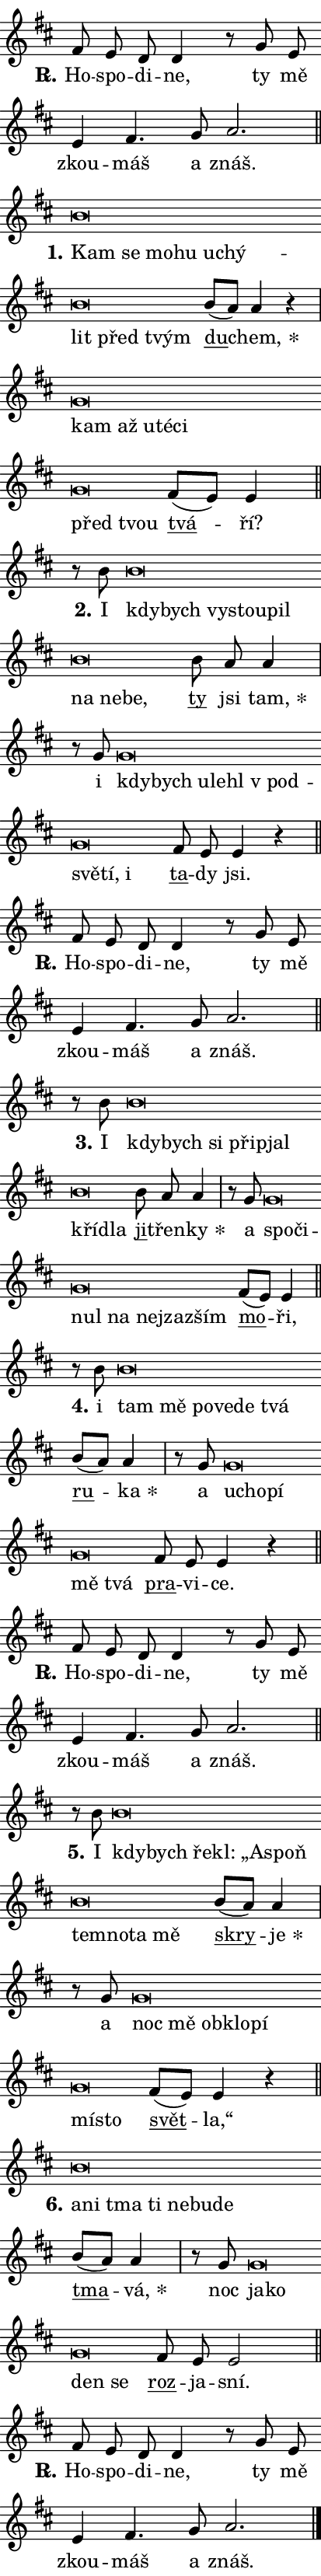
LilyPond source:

\version "2.24.0"
\header { tagline = "" }
\paper {
  indent = 0\cm
  top-margin = 0\cm
  right-margin = 0\cm
  bottom-margin = 0\cm
  left-margin = 0\cm
  paper-width = 7\cm
  page-breaking = #ly:one-page-breaking
  system-system-spacing.basic-distance = #11
  score-system-spacing.basic-distance = #11
  ragged-last = ##f
}


%% Author: Thomas Morley
%% https://lists.gnu.org/archive/html/lilypond-user/2020-05/msg00002.html
#(define (line-position grob)
"Returns position of @var[grob} in current system:
   @code{'start}, if at first time-step
   @code{'end}, if at last time-step
   @code{'middle} otherwise
"
  (let* ((col (ly:item-get-column grob))
         (ln (ly:grob-object col 'left-neighbor))
         (rn (ly:grob-object col 'right-neighbor))
         (col-to-check-left (if (ly:grob? ln) ln col))
         (col-to-check-right (if (ly:grob? rn) rn col))
         (break-dir-left
           (and
             (ly:grob-property col-to-check-left 'non-musical #f)
             (ly:item-break-dir col-to-check-left)))
         (break-dir-right
           (and
             (ly:grob-property col-to-check-right 'non-musical #f)
             (ly:item-break-dir col-to-check-right))))
        (cond ((eqv? 1 break-dir-left) 'start)
              ((eqv? -1 break-dir-right) 'end)
              (else 'middle))))

#(define (tranparent-at-line-position vctor)
  (lambda (grob)
  "Relying on @code{line-position} select the relevant enry from @var{vctor}.
Used to determine transparency,"
    (case (line-position grob)
      ((end) (not (vector-ref vctor 0)))
      ((middle) (not (vector-ref vctor 1)))
      ((start) (not (vector-ref vctor 2))))))

noteHeadBreakVisibility =
#(define-music-function (break-visibility)(vector?)
"Makes @code{NoteHead}s transparent relying on @var{break-visibility}"
#{
  \override NoteHead.transparent =
    #(tranparent-at-line-position break-visibility)
#})

#(define delete-ledgers-for-transparent-note-heads
  (lambda (grob)
    "Reads whether a @code{NoteHead} is transparent.
If so this @code{NoteHead} is removed from @code{'note-heads} from
@var{grob}, which is supposed to be @code{LedgerLineSpanner}.
As a result ledgers are not printed for this @code{NoteHead}"
    (let* ((nhds-array (ly:grob-object grob 'note-heads))
           (nhds-list
             (if (ly:grob-array? nhds-array)
                 (ly:grob-array->list nhds-array)
                 '()))
           ;; Relies on the transparent-property being done before
           ;; Staff.LedgerLineSpanner.after-line-breaking is executed.
           ;; This is fragile ...
           (to-keep
             (remove
               (lambda (nhd)
                 (ly:grob-property nhd 'transparent #f))
               nhds-list)))
      ;; TODO find a better method to iterate over grob-arrays, similiar
      ;; to filter/remove etc for lists
      ;; For now rebuilt from scratch
      (set! (ly:grob-object grob 'note-heads)  '())
      (for-each
        (lambda (nhd)
          (ly:pointer-group-interface::add-grob grob 'note-heads nhd))
        to-keep))))

hideNotes = {
  \noteHeadBreakVisibility #begin-of-line-visible
}
unHideNotes = {
  \noteHeadBreakVisibility #all-visible
}

% work-around for resetting accidentals
% https://lilypond.org/doc/v2.23/Documentation/notation/displaying-rhythms#unmetered-music
cadenzaMeasure = {
  \cadenzaOff
  \partial 1024 s1024
  \cadenzaOn
}

#(define-markup-command (accent layout props text) (markup?)
  "Underline accented syllable"
  (interpret-markup layout props
    #{\markup \override #'(offset . 4.3) \underline { #text }#}))

responsum = \markup \concat {
  "R" \hspace #-1.05 \path #0.1 #'((moveto 0 0.07) (lineto 0.9 0.8)) \hspace #0.05 "."
}

\layout {
    \context {
        \Staff
        \remove "Time_signature_engraver"
        \override LedgerLineSpanner.after-line-breaking = #delete-ledgers-for-transparent-note-heads
    }
    \context {
        \Voice {
            \override NoteHead.output-attributes = #'((class . "notehead"))
            \override Hairpin.height = #0.55
        }
    }
    \context {
        \Lyrics {
            \override StanzaNumber.output-attributes = #'((class . "stanzanumber"))
            \override LyricSpace.minimum-distance = #0.9
            \override LyricText.font-name = #"TeX Gyre Schola"
            \override LyricText.font-size = 1
            \override StanzaNumber.font-name = #"TeX Gyre Schola Bold"
            \override StanzaNumber.font-size = 1
        }
    }
}

% magnetic-lyrics.ily
%
%   written by
%     Jean Abou Samra <jean@abou-samra.fr>
%     Werner Lemberg <wl@gnu.org>
%
%   adapted by
%     Jiri Hon <jiri.hon@gmail.com>
%
% Version 2022-Apr-15

% https://www.mail-archive.com/lilypond-user@gnu.org/msg149350.html

#(define (Left_hyphen_pointer_engraver context)
   "Collect syllable-hyphen-syllable occurrences in lyrics and store
them in properties.  This engraver only looks to the left.  For
example, if the lyrics input is @code{foo -- bar}, it does the
following.

@itemize @bullet
@item
Set the @code{text} property of the @code{LyricHyphen} grob between
@q{foo} and @q{bar} to @code{foo}.

@item
Set the @code{left-hyphen} property of the @code{LyricText} grob with
text @q{foo} to the @code{LyricHyphen} grob between @q{foo} and
@q{bar}.
@end itemize

Use this auxiliary engraver in combination with the
@code{lyric-@/text::@/apply-@/magnetic-@/offset!} hook."
   (let ((hyphen #f)
         (text #f))
     (make-engraver
      (acknowledgers
       ((lyric-syllable-interface engraver grob source-engraver)
        (set! text grob)))
      (end-acknowledgers
       ((lyric-hyphen-interface engraver grob source-engraver)
        ;(when (not (grob::has-interface grob 'lyric-space-interface))
          (set! hyphen grob)));)
      ((stop-translation-timestep engraver)
       (when (and text hyphen)
         (ly:grob-set-object! text 'left-hyphen hyphen))
       (set! text #f)
       (set! hyphen #f)))))

#(define (lyric-text::apply-magnetic-offset! grob)
   "If the space between two syllables is less than the value in
property @code{LyricText@/.details@/.squash-threshold}, move the right
syllable to the left so that it gets concatenated with the left
syllable.

Use this function as a hook for
@code{LyricText@/.after-@/line-@/breaking} if the
@code{Left_@/hyphen_@/pointer_@/engraver} is active."
   (let ((hyphen (ly:grob-object grob 'left-hyphen #f)))
     (when hyphen
       (let ((left-text (ly:spanner-bound hyphen LEFT)))
         (when (grob::has-interface left-text 'lyric-syllable-interface)
           (let* ((common (ly:grob-common-refpoint grob left-text X))
                  (this-x-ext (ly:grob-extent grob common X))
                  (left-x-ext
                   (begin
                     ;; Trigger magnetism for left-text.
                     (ly:grob-property left-text 'after-line-breaking)
                     (ly:grob-extent left-text common X)))
                  ;; `delta` is the gap width between two syllables.
                  (delta (- (interval-start this-x-ext)
                            (interval-end left-x-ext)))
                  (details (ly:grob-property grob 'details))
                  (threshold (assoc-get 'squash-threshold details 0.2)))
             (when (< delta threshold)
               (let* (;; We have to manipulate the input text so that
                      ;; ligatures crossing syllable boundaries are not
                      ;; disabled.  For languages based on the Latin
                      ;; script this is essentially a beautification.
                      ;; However, for non-Western scripts it can be a
                      ;; necessity.
                      (lt (ly:grob-property left-text 'text))
                      (rt (ly:grob-property grob 'text))
                      (is-space (grob::has-interface hyphen 'lyric-space-interface))
                      (space (if is-space " " ""))
                      (space-markup (grob-interpret-markup grob " "))
                      (space-size (interval-length (ly:stencil-extent space-markup X)))
                      (extra-delta (if is-space space-size 0))
                      ;; Append new syllable.
                      (ltrt-space (if (and (string? lt) (string? rt))
                                (string-append lt space rt)
                                (make-concat-markup (list lt space rt))))
                      ;; Right-align `ltrt` to the right side.
                      (ltrt-space-markup (grob-interpret-markup
                               grob
                               (make-translate-markup
                                (cons (interval-length this-x-ext) 0)
                                (make-right-align-markup ltrt-space)))))
                 (begin
                   ;; Don't print `left-text`.
                   (ly:grob-set-property! left-text 'stencil #f)
                   ;; Set text and stencil (which holds all collected
                   ;; syllables so far) and shift it to the left.
                   (ly:grob-set-property! grob 'text ltrt-space)
                   (ly:grob-set-property! grob 'stencil ltrt-space-markup)
                   (ly:grob-translate-axis! grob (- (- delta extra-delta)) X))))))))))


#(define (lyric-hyphen::displace-bounds-first grob)
   ;; Make very sure this callback isn't triggered too early.
   (let ((left (ly:spanner-bound grob LEFT))
         (right (ly:spanner-bound grob RIGHT)))
     (ly:grob-property left 'after-line-breaking)
     (ly:grob-property right 'after-line-breaking)
     (ly:lyric-hyphen::print grob)))

squashThreshold = #0.4

\layout {
  \context {
    \Lyrics
    \consists #Left_hyphen_pointer_engraver
    \override LyricText.after-line-breaking =
      #lyric-text::apply-magnetic-offset!
    \override LyricHyphen.stencil = #lyric-hyphen::displace-bounds-first
    \override LyricText.details.squash-threshold = \squashThreshold
    \override LyricHyphen.minimum-distance = 0
    \override LyricHyphen.minimum-length = \squashThreshold
  }
}

squash = \override LyricText.details.squash-threshold = 9999
unSquash = \override LyricText.details.squash-threshold = \squashThreshold

left = \override LyricText.self-alignment-X = #LEFT
unLeft = \revert LyricText.self-alignment-X

starOffset = #(lambda (grob) 
                (let ((x_offset (ly:self-alignment-interface::aligned-on-x-parent grob)))
                  (if (= x_offset 0) 0 (+ x_offset 1.2))))

star = #(define-music-function (syllable)(string?)
"Append star separator at the end of a syllable"
#{
  \once \override LyricText.X-offset = #starOffset
  \lyricmode { \markup {
    #syllable
    \override #'((font-name . "TeX Gyre Schola Bold")) \hspace #0.2 \lower #0.65 \larger "*"
  } }
#})

starAccent = #(define-music-function (syllable)(string?)
"Append star separator at the end of a syllable and make accent"
#{
  \once \override LyricText.X-offset = #starOffset
  \lyricmode { \markup {
    \accent #syllable
    \override #'((font-name . "TeX Gyre Schola Bold")) \hspace #0.2 \lower #0.65 \larger "*"
  } }
#})

breath = #(define-music-function (syllable)(string?)
"Append breathing indicator at the end of a syllable"
#{
  \lyricmode { \markup { #syllable "+" } }
#})

optionalBreath = #(define-music-function (syllable)(string?)
"Append optional breathing indicator at the end of a syllable"
#{
  \lyricmode { \markup { #syllable "(+)" } }
#})


\score {
    <<
        \new Voice = "melody" { \cadenzaOn \key d \major \relative { fis'8 e d d4 r8 \bar "" g e \bar "" e4 fis4. g8 a2. \cadenzaMeasure \bar "||" \break } }
        \new Lyrics \lyricsto "melody" { \lyricmode { \set stanza = \responsum
Ho -- spo -- di -- ne, ty mě zkou -- máš a znáš. } }
    >>
    \layout {}
}

\score {
    <<
        \new Voice = "melody" { \cadenzaOn \key d \major \relative { b'\breve*1/16 \hideNotes \breve*1/16 \bar "" \breve*1/16 \bar "" \breve*1/16 \bar "" \breve*1/16 \bar "" \breve*1/16 \bar "" \breve*1/16 \bar "" \breve*1/16 \breve*1/16 \bar "" \unHideNotes \bar "" b8[( a)] a4 r \cadenzaMeasure \bar "|" g\breve*1/16 \hideNotes \breve*1/16 \bar "" \breve*1/16 \bar "" \breve*1/16 \bar "" \breve*1/16 \bar "" \breve*1/16 \breve*1/16 \bar "" \unHideNotes \bar "" fis8[( e)] e4 \cadenzaMeasure \bar "||" \break } }
        \new Lyrics \lyricsto "melody" { \lyricmode { \set stanza = "1."
\left Kam \squash se mo -- hu u -- chý -- lit před tvým \unLeft \unSquash \markup \accent du -- \star chem, \left kam \squash až u -- té -- ci před tvou \unLeft \unSquash \markup \accent tvá -- ří? } }
    >>
    \layout {}
}

\score {
    <<
        \new Voice = "melody" { \cadenzaOn \key d \major \relative { r8 b'8 b\breve*1/16 \hideNotes \breve*1/16 \bar "" \breve*1/16 \bar "" \breve*1/16 \bar "" \breve*1/16 \bar "" \breve*1/16 \bar "" \breve*1/16 \breve*1/16 \bar "" \unHideNotes \bar "" b8 a a4 \cadenzaMeasure \bar "|" r8 g8 g\breve*1/16 \hideNotes \breve*1/16 \bar "" \breve*1/16 \bar "" \breve*1/16 \bar "" \breve*1/16 \bar "" \breve*1/16 \bar "" \breve*1/16 \breve*1/16 \bar "" \unHideNotes \bar "" fis8 e e4 r \cadenzaMeasure \bar "||" \break } }
        \new Lyrics \lyricsto "melody" { \lyricmode { \set stanza = "2."
I \left kdy -- \squash bych vy -- stou -- pil na ne -- be, \unLeft \unSquash \markup \accent ty jsi \star tam, i \left kdy -- \squash bych u -- lehl "v pod" -- svě -- tí, i \unLeft \unSquash \markup \accent ta -- dy jsi. } }
    >>
    \layout {}
}

\score {
    <<
        \new Voice = "melody" { \cadenzaOn \key d \major \relative { fis'8 e d d4 r8 \bar "" g e \bar "" e4 fis4. g8 a2. \cadenzaMeasure \bar "||" \break } }
        \new Lyrics \lyricsto "melody" { \lyricmode { \set stanza = \responsum
Ho -- spo -- di -- ne, ty mě zkou -- máš a znáš. } }
    >>
    \layout {}
}

\score {
    <<
        \new Voice = "melody" { \cadenzaOn \key d \major \relative { r8 b'8 b\breve*1/16 \hideNotes \breve*1/16 \bar "" \breve*1/16 \bar "" \breve*1/16 \bar "" \breve*1/16 \bar "" \breve*1/16 \breve*1/16 \bar "" \unHideNotes \bar "" b8 a a4 \cadenzaMeasure \bar "|" r8 g8 g\breve*1/16 \hideNotes \breve*1/16 \bar "" \breve*1/16 \bar "" \breve*1/16 \bar "" \breve*1/16 \breve*1/16 \bar "" \unHideNotes \bar "" fis8[( e)] e4 \cadenzaMeasure \bar "||" \break } }
        \new Lyrics \lyricsto "melody" { \lyricmode { \set stanza = "3."
I \left kdy -- \squash bych si při -- pjal kří -- dla \unLeft \unSquash \markup \accent ji -- třen -- \star ky a \left spo -- \squash či -- nul na nej -- zazším \unLeft \unSquash \markup \accent mo -- ři, } }
    >>
    \layout {}
}

\score {
    <<
        \new Voice = "melody" { \cadenzaOn \key d \major \relative { r8 b'8 b\breve*1/16 \hideNotes \breve*1/16 \bar "" \breve*1/16 \bar "" \breve*1/16 \bar "" \breve*1/16 \breve*1/16 \bar "" \unHideNotes \bar "" b8[( a)] a4 \cadenzaMeasure \bar "|" r8 g8 g\breve*1/16 \hideNotes \breve*1/16 \bar "" \breve*1/16 \bar "" \breve*1/16 \breve*1/16 \bar "" \unHideNotes \bar "" fis8 e e4 r \cadenzaMeasure \bar "||" \break } }
        \new Lyrics \lyricsto "melody" { \lyricmode { \set stanza = "4."
i \left tam \squash mě po -- ve -- de tvá \unLeft \unSquash \markup \accent ru -- \star ka a \left u -- \squash cho -- pí mě tvá \unLeft \unSquash \markup \accent pra -- vi -- ce. } }
    >>
    \layout {}
}

\score {
    <<
        \new Voice = "melody" { \cadenzaOn \key d \major \relative { fis'8 e d d4 r8 \bar "" g e \bar "" e4 fis4. g8 a2. \cadenzaMeasure \bar "||" \break } }
        \new Lyrics \lyricsto "melody" { \lyricmode { \set stanza = \responsum
Ho -- spo -- di -- ne, ty mě zkou -- máš a znáš. } }
    >>
    \layout {}
}

\score {
    <<
        \new Voice = "melody" { \cadenzaOn \key d \major \relative { r8 b'8 b\breve*1/16 \hideNotes \breve*1/16 \bar "" \breve*1/16 \bar "" \breve*1/16 \bar "" \breve*1/16 \bar "" \breve*1/16 \bar "" \breve*1/16 \bar "" \breve*1/16 \bar "" \breve*1/16 \breve*1/16 \bar "" \unHideNotes \bar "" b8[( a)] a4 \cadenzaMeasure \bar "|" r8 g8 g\breve*1/16 \hideNotes \breve*1/16 \bar "" \breve*1/16 \bar "" \breve*1/16 \bar "" \breve*1/16 \bar "" \breve*1/16 \breve*1/16 \bar "" \unHideNotes \bar "" fis8[( e)] e4 r \cadenzaMeasure \bar "||" \break } }
        \new Lyrics \lyricsto "melody" { \lyricmode { \set stanza = "5."
I \left kdy -- \squash bych ře -- kl: „As -- poň tem -- no -- ta mě \unLeft \unSquash \markup \accent skry -- \star je a \left noc \squash mě ob -- klo -- pí mí -- sto \unLeft \unSquash \markup \accent svět -- la,“ } }
    >>
    \layout {}
}

\score {
    <<
        \new Voice = "melody" { \cadenzaOn \key d \major \relative { b'\breve*1/16 \hideNotes \breve*1/16 \bar "" \breve*1/16 \bar "" \breve*1/16 \bar "" \breve*1/16 \bar "" \breve*1/16 \breve*1/16 \bar "" \unHideNotes \bar "" b8[( a)] a4 \cadenzaMeasure \bar "|" r8 g8 g\breve*1/16 \hideNotes \breve*1/16 \bar "" \breve*1/16 \breve*1/16 \bar "" \unHideNotes \bar "" fis8 e e2 \cadenzaMeasure \bar "||" \break } }
        \new Lyrics \lyricsto "melody" { \lyricmode { \set stanza = "6."
\left a -- \squash ni tma ti ne -- bu -- de \unLeft \unSquash \markup \accent tma -- \star vá, noc \left ja -- \squash ko den se \unLeft \unSquash \markup \accent roz -- ja -- sní. } }
    >>
    \layout {}
}

\score {
    <<
        \new Voice = "melody" { \cadenzaOn \key d \major \relative { fis'8 e d d4 r8 \bar "" g e \bar "" e4 fis4. g8 a2. \cadenzaMeasure \bar "||" \break } \bar "|." }
        \new Lyrics \lyricsto "melody" { \lyricmode { \set stanza = \responsum
Ho -- spo -- di -- ne, ty mě zkou -- máš a znáš. } }
    >>
    \layout {}
}
